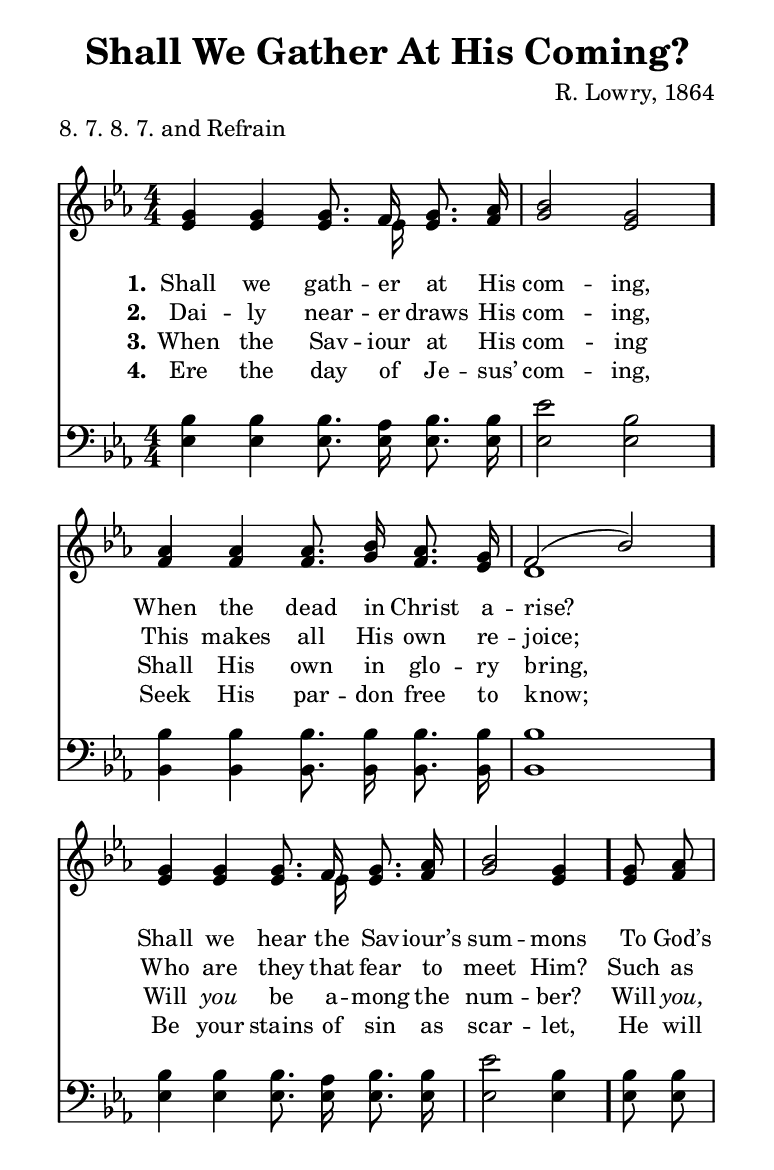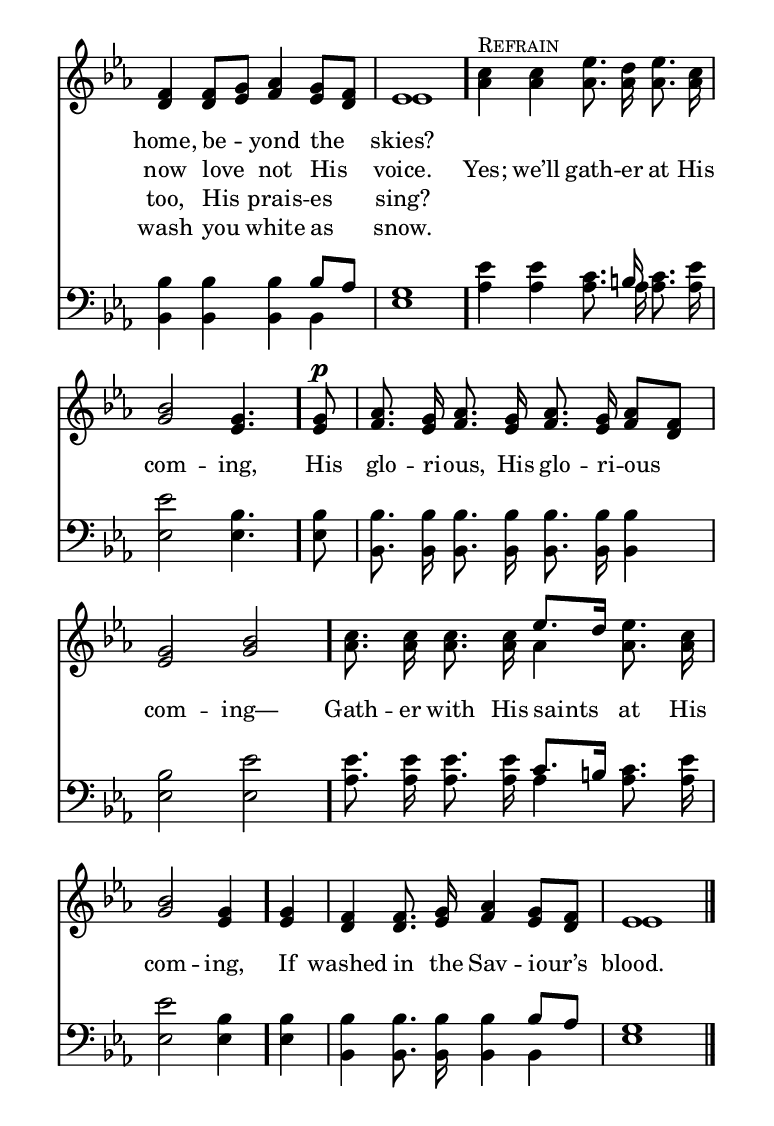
\include "common/global.ily"
\paper {
  \include "common/paper.ily"
  %ragged-bottom = ##t
  %ragged-last-bottom = ##t
  %systems-per-page = ##f
  %page-count = ##f
}

\header{
  hymnnumber = "35"
  title = "Shall We Gather At His Coming?"
  tunename = "Beautiful River"
  meter = "8. 7. 8. 7. and Refrain"
  %poet = ""
  composer = "R. Lowry, 1864"
  %copyright = ""
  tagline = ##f
}

% for fermata in MIDI
ta = { \tempo 4=90 }
tb = { \tempo 4=45 }

patternAA = { c4 c4 c8. c16 c8. c16 | c2 c2   } 
patternAB = { c4 c4 c8. c16 c8. c16 | c2( c2) } 
patternAC = { c4 c4 c8. c16 c8. c16 | c1      } 
patternAD = { c4 c4 c8. c16 c8. c16 | c2 c4   } 
patternAE = { c4 c4 c8. c16 c8. c16 | c2 c4.  } 

patternBA = { c8 c8 | c4 c8[ c8] c4 c8[ c8] | c1 }
patternBB = { c8 c8 | c4 c4      c4 c8[ c8] | c1 }
patternBC = { c8 c8 | c4 c4      c4 c4      | c1 }

patternCA = { c8 | c8. c16 c8. c16 c8. c16 c8[ c8] | c2 c2 }
patternCB = { c8 | c8. c16 c8. c16 c8. c16 c4      | c2 c2 }

patternDA = { c8. c16 c8. c16 c8.[ c16] c8. c16 | c2 c4 }
patternDB = { c8. c16 c8. c16 c4        c8. c16 | c2 c4 }

patternEA = { c4 | c4 c8. c16 c4 c8[ c8] | c1 }
patternEB = { c4 | c4 c8. c16 c4 c4      | c1 }

global = {
  \include "common/overrides.ily"
  \override Staff.TimeSignature.style = #'numbered
  \time 4/4
  \override Score.MetronomeMark.transparent = ##t % hide all fermata changes too
  \ta
  \key ees \major
  %\partial 4
  \autoBeamOff
}

notesSoprano = {
\global
\relative c'' {

  \changePitch \patternAA { g g g f g aes | bes g }
  \changePitch \patternAB { aes aes aes bes aes g | f bes }
  \changePitch \patternAD { g g g f g aes | bes g }
  \changePitch \patternBA { g aes | f f g aes g f | ees }

  << s^\markup { \small \caps "Refrain" }
  \changePitch \patternAE { c' c ees d ees c | bes g } >>
  \changePitch \patternCA { g^\markup { \dynamic p } | aes g aes g aes g aes f | g bes }
  \changePitch \patternDA { c c c c ees d ees c | bes g }
  \changePitch \patternEA { g | f f g aes g f | ees }

  \bar "|."

}
}

notesAlto = {
\global
\relative e' {

  \changePitch \patternAA { ees ees ees ees ees f | g ees }
  \changePitch \patternAC { f f f g f ees | d }
  \changePitch \patternAD { ees ees ees ees ees f | g ees }
  \changePitch \patternBA { ees f | d d ees f ees d | ees }

  \changePitch \patternAE { aes aes aes aes aes aes | g ees }
  \changePitch \patternCA { ees | f ees f ees f ees f d | ees g }
  \changePitch \patternDB { aes aes aes aes aes aes aes | g ees }
  \changePitch \patternEA { ees | d d ees f ees d | ees }

}
}

notesTenor = {
\global
\relative a {

  \changePitch \patternAA { bes bes bes aes bes bes | ees bes }
  \changePitch \patternAC { bes bes bes bes bes bes | bes }
  \changePitch \patternAD { bes bes bes aes bes bes | ees bes }
  \changePitch \patternBB { bes bes | bes bes bes bes aes | g }

  \changePitch \patternAE { ees' ees c b c ees | ees bes }
  \changePitch \patternCB { bes | bes bes bes bes bes bes bes | bes ees }
  \changePitch \patternDA { ees ees ees ees c b c ees | ees bes }
  \changePitch \patternEA { bes | bes bes bes bes bes aes | g }

}
}

notesBass = {
\global
\relative f {

  \changePitch \patternAA { ees ees ees ees ees ees | ees ees }
  \changePitch \patternAC { bes bes bes bes bes bes | bes }
  \changePitch \patternAD { ees ees ees ees ees ees | ees ees }
  \changePitch \patternBC { ees ees | bes bes bes bes | ees }

  \changePitch \patternAE { aes aes aes aes aes aes | ees ees }
  \changePitch \patternCB { ees | bes bes bes bes bes bes bes | ees ees }
  \changePitch \patternDB { aes aes aes aes aes aes aes | ees ees }
  \changePitch \patternEB { ees | bes bes bes bes bes | ees }

}
}

Refrain = \lyricmode {

Yes; we’ll gath -- er at His com -- ing, \bar "."
His glo -- ri -- ous, His glo -- ri -- ous com -- ing— \bar "."
Gath -- er with His saints at His com -- ing, \bar "."
If washed in the Sav -- iour’s blood. \bar "."

}

wordsA = \lyricmode {
\set stanza = "1."

Shall we gath -- er at His com -- ing, \bar "."
When the dead in Christ a -- rise? \bar "."
Shall we hear the Sav -- iour’s sum -- mons \bar "."
To God’s home, be -- yond the skies? \bar "."

}

wordsB = \lyricmode {
\set stanza = "2."

Dai -- ly near -- er draws His com -- ing,
This makes all His own re -- joice;
Who are they that fear to meet Him?
Such as now love not His voice.

\Refrain

}

wordsC = \lyricmode {
\set stanza = "3."

When the Sav -- iour at His com -- ing
Shall His own in glo -- ry bring,
Will { \italicsOn } you { \italicsOff } be a -- mong the num -- ber?
Will { \italicsOn } you, { \italicsOff } too, His prais -- es sing?

}

wordsD = \lyricmode {
\set stanza = "4."

Ere the day of Je -- sus’ com -- ing,
Seek His par -- don free to know;
Be your stains of sin as scar -- let,
He will wash you white as snow.

}

\score {
  \context ChoirStaff <<
    \context Staff = upper <<
      \set Staff.autoBeaming = ##f
      \set ChoirStaff.systemStartDelimiter = #'SystemStartBar
      \set ChoirStaff.printPartCombineTexts = ##f
      \partcombine #'(2 . 9) \notesSoprano \notesAlto
      \context NullVoice = sopranos { \voiceOne << \notesSoprano >> }
      \context NullVoice = altos { \voiceTwo << \notesAlto >> }
      \context Lyrics = one   \lyricsto sopranos \wordsA
      \context Lyrics = two   \lyricsto sopranos \wordsB
      \context Lyrics = three \lyricsto sopranos \wordsC
      \context Lyrics = four  \lyricsto sopranos \wordsD
      %\context Lyrics = five  \lyricsto sopranos \wordsE
    >>
    \context Staff = men <<
      \clef bass
      \set ChoirStaff.printPartCombineTexts = ##f
      \partcombine #'(2 . 9) \notesTenor \notesBass
      \context NullVoice = tenors { \voiceOne << \notesTenor >> }
      \context NullVoice = basses { \voiceTwo << \notesBass >> }
    >>
  >>
  \layout {
    \include "common/layout.ily"
  }
  \midi{
    \include "common/midi.ily"
  }
}

%\markup { \fill-line { \column {
%  \line{ \bold 5 \column { \wordsE } } \combine \null \vspace #0.4
%  \line{ \bold 6 \column { \wordsF } } \combine \null \vspace #0.4
%  \line{ \bold 7 \column { \wordsG } } \combine \null \vspace #0.4
%  \line{ \bold 8 \column { \wordsH } } \combine \null \vspace #0.4
%} } }

\version "2.19.49"  % necessary for upgrading to future LilyPond versions.

% vi:set et ts=2 sw=2 ai nocindent syntax=lilypond:
